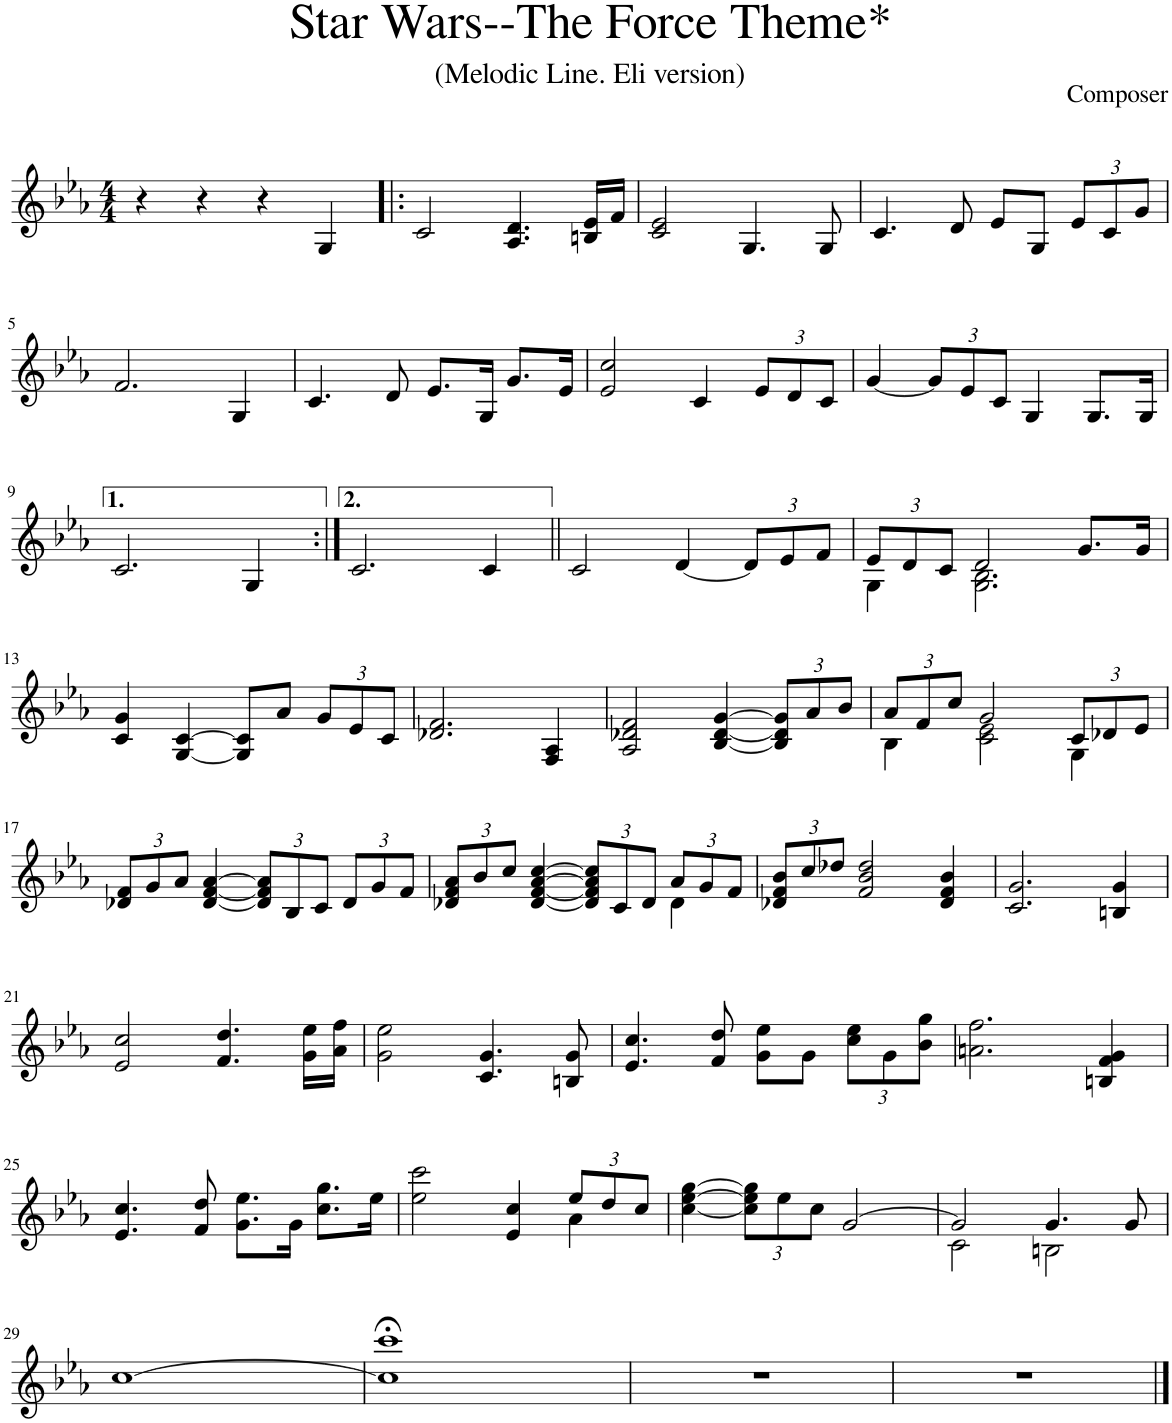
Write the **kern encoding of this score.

**kern
*part1
*staff1
*I"Piano
*I'Pno.
*clefG2
*k[b-e-a-]
*M4/4
=1
4r
4r
4r
4G/
=2!|:
2c/
4.A-/ 4.d/
16Bn/ 16e-/LL
16f/JJ
=3
2c/ 2e-/
4.G/
8G/
=4
4.c/
8d/
8e-/L
8G/J
*Xbrackettup
12e-/L
12c/
12g/J
!!LO:LB:g=z
=5
2.f/
4G/
=6
4.c/
8d/
8.e-/L
16G/Jk
8.g/L
16e-/Jk
=7
2e-/ 2cc/
4c/
12e-/L
12d/
12c/J
=8
[4g/
12g/L]
12e-/
12c/J
4G/
8.G/L
16G/Jk
!!LO:LB:g=z
=9
2.c/
4G/
=10:|!
2.c/
4c/
=11||
2c/
[4d/
12d/L]
12e-/
12f/J
=12
*^
12e-/L	4G\
12d/	.
12c/J	.
2d/	2.G\ 2.B-\
8.g/L	.
16g/Jk	.
*v	*v
!!LO:LB:g=z
=13
4c/ 4g/
[4G/ [4c/
8G/] 8c/]L
8a-/J
12g/L
12e-/
12c/J
=14
2.d-X/ 2.f/
4F/ 4A-/
=15
2A-/ 2d-X/ 2f/
[4B-/ [4d-/ [4g/
12B-/] 12d-/] 12g/]L
12a-/
12b-/J
=16
*^
12a-/L	4B-\
12f/	.
12cc/J	.
2g/	2c\ 2e-\
12c/L	4G\
12d-X/	.
12e-/J	.
*v	*v
!!LO:LB:g=z
=17
12d-X/ 12f/L
12g/
12a-/J
[4d-/ [4f/ [4a-/
12d-/] 12f/] 12a-/]L
12B-/
12c/J
12d-/L
12g/
12f/J
=18
*^
12d-X/ 12f/ 12a-/L	2.ryy
12b-/	.
12cc/J	.
[4d-/ [4f/ [4a-/ [4cc/	.
12d-/] 12f/] 12a-/] 12cc/]L	.
12c/	.
12d-/J	.
12a-/L	4d-\
12g/	.
12f/J	.
*v	*v
=19
12d-X/ 12f/ 12b-/L
12cc/
12dd-X/J
2f/ 2b-/ 2dd-/
4d-/ 4f/ 4b-/
=20
2.c/ 2.g/
4Bn/ 4g/
!!LO:LB:g=z
=21
2e-/ 2cc/
4.f/ 4.dd/
16g\ 16ee-\LL
16a-\ 16ff\JJ
=22
2g\ 2ee-\
4.c/ 4.g/
8Bn/ 8g/
=23
4.e-/ 4.cc/
8f/ 8dd/
8g\ 8ee-\L
8g\J
12cc\ 12ee-\L
12g\
12b-\ 12gg\J
=24
2.an\ 2.ff\
4Bn/ 4f/ 4g/
!!LO:LB:g=z
=25
4.e-/ 4.cc/
8f/ 8dd/
8.g\ 8.ee-\L
16g\Jk
8.cc\ 8.gg\L
16ee-\Jk
=26
*^
2ee-\ 2ccc\	2.ryy
4e-/ 4cc/	.
12ee-/L	4a-\
12dd/	.
12cc/J	.
*v	*v
=27
[4cc\ [4ee-\ [4gg\
12cc\] 12ee-\] 12gg\]L
12ee-\
12cc\J
[2g/
=28
*^
2g/]	2c\
4.g/	2Bn\
8g/	.
*v	*v
!!LO:LB:g=z
=29
[1cc
=30
1cc];< 1ccc;<
=31
1r
=32
1r
==
*-
